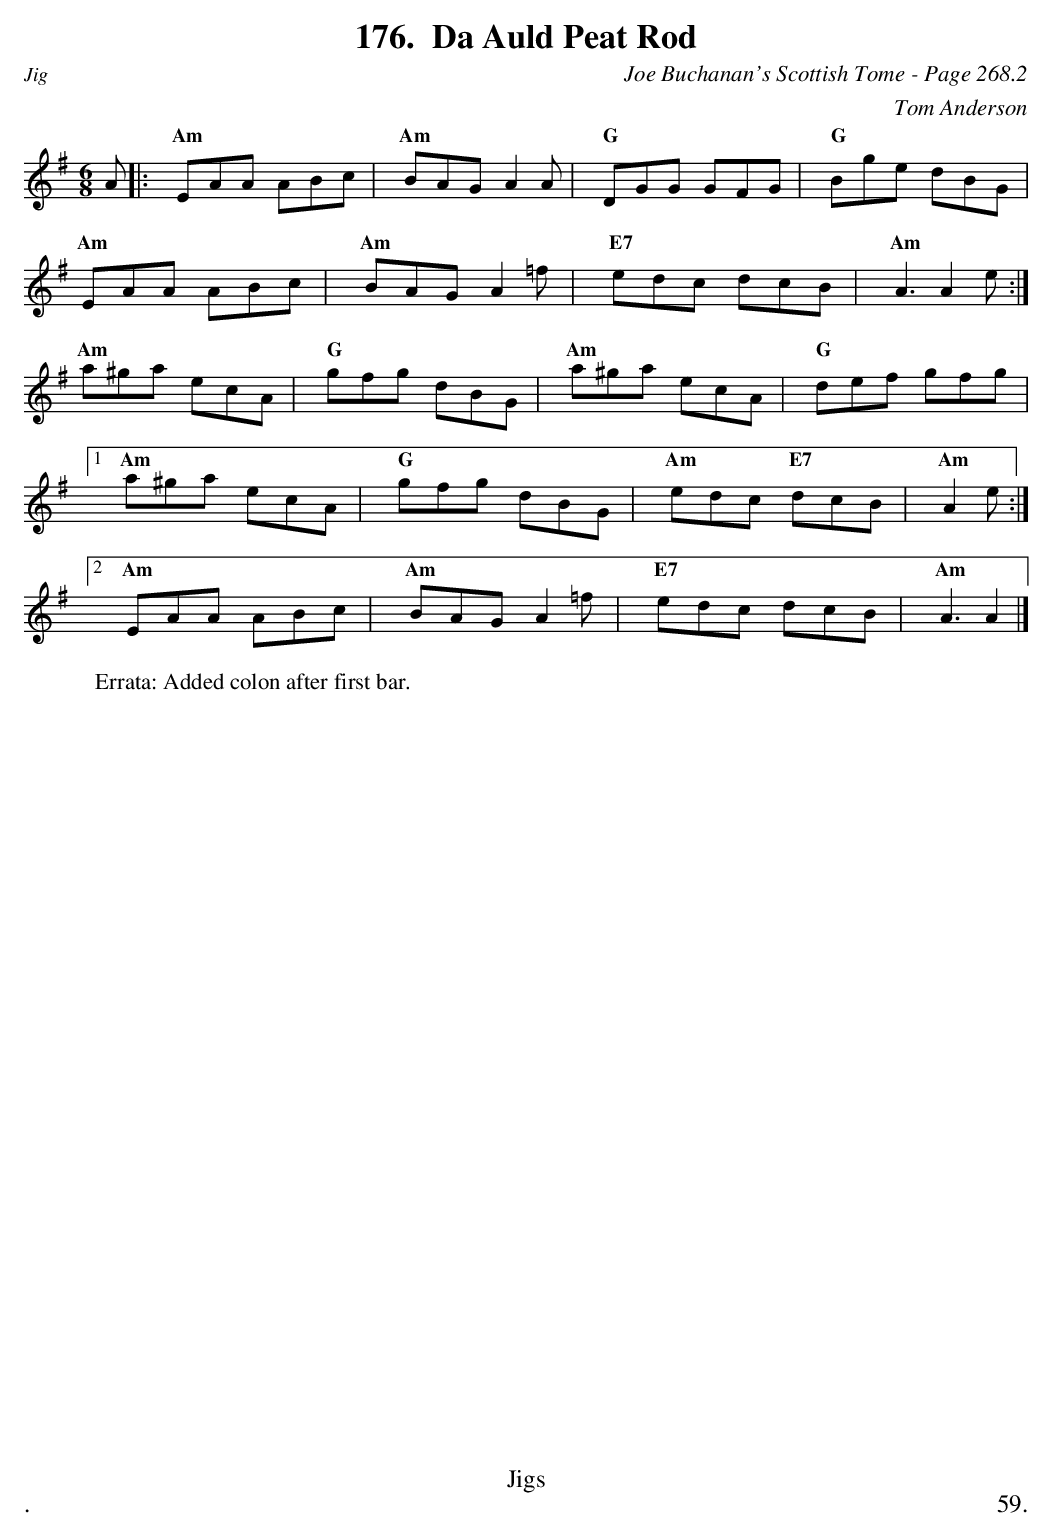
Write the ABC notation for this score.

X:1
T:Da Auld Peat Rod
C:Joe Buchanan's Scottish Tome - Page 268.2
C:Tom Anderson
L:1/8
M:6/8
K:G
A |: "Am"EAA ABc | "Am"BAG A2 A | "G"DGG GFG | "G"Bge dBG |
"Am"EAA ABc | "Am"BAG A2 =f | "E7"edc dcB | "Am"A3 A2 e :|
"Am"a^ga ecA | "G"gfg dBG | "Am"a^ga ecA | "G"def gfg |
[1 "Am"a^ga ecA | "G"gfg dBG | "Am"edc "E7"dcB | "Am"A2 e :|
[2 "Am"EAA ABc | "Am"BAG A2 =f | "E7"edc dcB | "Am"A3 A2 |]
W:Errata: Added colon after first bar.
